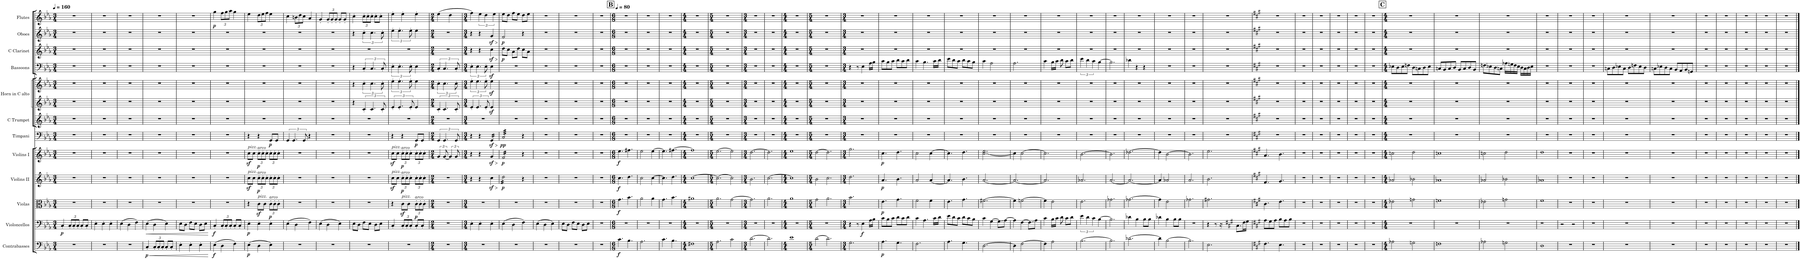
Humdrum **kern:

**kern	**dynam	**kern	**dynam	**kern	**dynam	**kern	**dynam	**kern	**dynam	**kern	**dynam	**kern	**kern	**kern	**kern	**kern	**dynam	**kern	**dynam	**kern	**dynam
*part12	*part12	*part11	*part11	*part10	*part10	*part9	*part9	*part8	*part8	*part7	*part7	*part6	*part5	*part5	*part4	*part3	*part3	*part2	*part2	*part1	*part1
*staff13	*staff13	*staff12	*staff12	*staff11	*staff11	*staff10	*staff10	*staff9	*staff9	*staff8	*staff8	*staff7	*staff6	*staff5	*staff4	*staff3	*staff3	*staff2	*staff2	*staff1	*staff1
*I"Contrabasses	*	*I"Violoncellos	*	*I"Violas	*	*I"Violins II	*	*I"Violins I	*	*I"Timpani	*	*I"C Trumpet	*I"Horn in C alto	*	*I"Bassoons	*I"C Clarinet	*	*I"Oboes	*	*I"Flutes	*
*I'Cb.	*	*I'Vc.	*	*I'Vla.	*	*I'Vln. II	*	*I'Vln. I	*	*I'Timp.	*	*I'C Tpt.	*	*	*I'Bsn.	*I'C Cl.	*	*I'Ob.	*	*I'Fl.	*
*clefF4	*	*clefF4	*	*clefC3	*	*clefG2	*	*clefG2	*	*clefF4	*	*clefG2	*clefG2	*clefG2	*clefF4	*clefG2	*	*clefG2	*	*clefG2	*
*Trd7c12	*	*	*	*	*	*	*	*	*	*	*	*	*Trd4c7	*Trd4c7	*	*Trd1c2	*	*	*	*	*
*k[b-e-a-]	*	*k[b-e-a-]	*	*k[b-e-a-]	*	*k[b-e-a-]	*	*k[b-e-a-]	*	*k[b-e-a-]	*	*k[b-e-a-]	*k[b-e-a-]	*k[b-e-a-]	*k[b-e-a-]	*k[b-e-a-]	*	*k[b-e-a-]	*	*k[b-e-a-]	*
*M3/4	*	*M3/4	*	*M3/4	*	*M3/4	*	*M3/4	*	*M3/4	*	*M3/4	*M3/4	*M3/4	*M3/4	*M3/4	*	*M3/4	*	*M3/4	*
*MM160	*	*MM160	*	*MM160	*	*MM160	*	*MM160	*	*MM160	*	*MM160	*MM160	*MM160	*MM160	*MM160	*	*MM160	*	*MM160	*
=1	=1	=1	=1	=1	=1	=1	=1	=1	=1	=1	=1	=1	=1	=1	=1	=1	=1	=1	=1	=1	=1
!	!	!	!LO:DY:b	!	!	!	!	!	!	!	!	!	!	!	!	!	!	!	!	!	!
2.r	.	4C'/	p	2.r	.	2.r	.	2.r	.	2.r	.	2.r	2.r	2.r	2.r	2.r	.	2.r	.	2.r	.
*	*	*Xbrackettup	*	*	*	*	*	*	*	*	*	*	*	*	*	*	*	*	*	*	*
.	.	12C'/L	.	.	.	.	.	.	.	.	.	.	.	.	.	.	.	.	.	.	.
.	.	12C'/	.	.	.	.	.	.	.	.	.	.	.	.	.	.	.	.	.	.	.
.	.	12C'/J	.	.	.	.	.	.	.	.	.	.	.	.	.	.	.	.	.	.	.
.	.	8C'/L	.	.	.	.	.	.	.	.	.	.	.	.	.	.	.	.	.	.	.
.	.	8C'/J	.	.	.	.	.	.	.	.	.	.	.	.	.	.	.	.	.	.	.
=2	=2	=2	=2	=2	=2	=2	=2	=2	=2	=2	=2	=2	=2	=2	=2	=2	=2	=2	=2	=2	=2
2.r	.	4E-'\	.	2.r	.	2.r	.	2.r	.	2.r	.	2.r	2.r	2.r	2.r	2.r	.	2.r	.	2.r	.
.	.	4E-'\	.	.	.	.	.	.	.	.	.	.	.	.	.	.	.	.	.	.	.
.	.	4E-'\	.	.	.	.	.	.	.	.	.	.	.	.	.	.	.	.	.	.	.
=3	=3	=3	=3	=3	=3	=3	=3	=3	=3	=3	=3	=3	=3	=3	=3	=3	=3	=3	=3	=3	=3
2.r	.	(4E-\	.	2.r	.	2.r	.	2.r	.	2.r	.	2.r	2.r	2.r	2.r	2.r	.	2.r	.	2.r	.
.	.	4D\	.	.	.	.	.	.	.	.	.	.	.	.	.	.	.	.	.	.	.
.	.	4F\)	.	.	.	.	.	.	.	.	.	.	.	.	.	.	.	.	.	.	.
=4	=4	=4	=4	=4	=4	=4	=4	=4	=4	=4	=4	=4	=4	=4	=4	=4	=4	=4	=4	=4	=4
!	!LO:HP:b	!	!LO:HP:b	!	!	!	!	!	!	!	!	!	!	!	!	!	!	!	!	!	!
!	!LO:DY:n=1:b	!	!	!	!	!	!	!	!	!	!	!	!	!	!	!	!	!	!	!	!
4C'/	< p	(4E-\	<	2.r	.	2.r	.	2.r	.	2.r	.	2.r	2.r	2.r	2.r	2.r	.	2.r	.	2.r	.
*Xbrackettup	*	*	*	*	*	*	*	*	*	*	*	*	*	*	*	*	*	*	*	*	*
12C'/L	.	4D\	.	.	.	.	.	.	.	.	.	.	.	.	.	.	.	.	.	.	.
12C'/	.	.	.	.	.	.	.	.	.	.	.	.	.	.	.	.	.	.	.	.	.
12C'/J	.	.	.	.	.	.	.	.	.	.	.	.	.	.	.	.	.	.	.	.	.
8C'/L	.	4E-\)	.	.	.	.	.	.	.	.	.	.	.	.	.	.	.	.	.	.	.
8C'/J	.	.	.	.	.	.	.	.	.	.	.	.	.	.	.	.	.	.	.	.	.
=5	=5	=5	=5	=5	=5	=5	=5	=5	=5	=5	=5	=5	=5	=5	=5	=5	=5	=5	=5	=5	=5
4E-'\	.	8E-\L	.	2.r	.	2.r	.	2.r	.	2.r	.	2.r	2.r	2.r	2.r	2.r	.	2.r	.	2.r	.
.	.	8D\J	.	.	.	.	.	.	.	.	.	.	.	.	.	.	.	.	.	.	.
4E-'\	.	8F\L	.	.	.	.	.	.	.	.	.	.	.	.	.	.	.	.	.	.	.
.	.	8E-\J	.	.	.	.	.	.	.	.	.	.	.	.	.	.	.	.	.	.	.
4E-'\	.	8D\L	.	.	.	.	.	.	.	.	.	.	.	.	.	.	.	.	.	.	.
.	.	8E-\J	.	.	.	.	.	.	.	.	.	.	.	.	.	.	.	.	.	.	.
.	[	.	[	.	.	.	.	.	.	.	.	.	.	.	.	.	.	.	.	.	.
=6	=6	=6	=6	=6	=6	=6	=6	=6	=6	=6	=6	=6	=6	=6	=6	=6	=6	=6	=6	=6	=6
!	!LO:DY:b	!	!LO:DY:b	!	!	!	!	!	!	!	!	!	!	!	!	!	!	!	!	!	!LO:DY:b
(4E-\	f	4C'/	f	2.r	.	2.r	.	2.r	.	2.r	.	2.r	2.r	2.r	2.r	2.r	.	2.r	.	4gg\	p
*	*	*	*	*	*	*	*	*	*	*	*	*	*	*	*	*	*	*	*	*Xbrackettup	*
4D\	.	12C'/L	.	.	.	.	.	.	.	.	.	.	.	.	.	.	.	.	.	12ff\L	.
.	.	12C'/	.	.	.	.	.	.	.	.	.	.	.	.	.	.	.	.	.	12gg\	.
.	.	12C'/J	.	.	.	.	.	.	.	.	.	.	.	.	.	.	.	.	.	12aa-\J	.
4F\)	.	8C'/L	.	.	.	.	.	.	.	.	.	.	.	.	.	.	.	.	.	4gg\	.
.	.	8C'/J	.	.	.	.	.	.	.	.	.	.	.	.	.	.	.	.	.	.	.
=7	=7	=7	=7	=7	=7	=7	=7	=7	=7	=7	=7	=7	=7	=7	=7	=7	=7	=7	=7	=7	=7
!	!	!	!	!	!	!	!	!LO:TX:a:i:t=pizz.	!	!	!	!	!	!	!	!	!	!	!	!	!
!	!	!	!	!	!	!LO:TX:a:i:t=pizz.	!	!	!	!	!	!	!	!	!	!	!	!	!	!	!
!	!LO:DY:b	!	!LO:DY:b	!	!	!	!	!	!	!	!	!	!	!	!	!	!	!	!	!	!
(4E-\	p	4E-'\	p	4r	.	8ccz<\L	.	8ccz<\L	.	4r	.	2.r	2.r	2.r	2.r	2.r	.	2.r	.	4ee-\	.
.	.	.	.	.	.	8cc\J	.	8cc\J	.	.	.	.	.	.	.	.	.	.	.	.	.
*	*	*	*	*	*	*Xbrackettup	*	*Xbrackettup	*	*	*	*	*	*	*	*	*	*	*	*	*
!	!	!	!	!	!	!	!	!LO:TX:a:i:t=arco	!	!	!	!	!	!	!	!	!	!	!	!	!
!	!	!	!	!	!	!LO:TX:a:i:t=arco	!	!	!	!	!	!	!	!	!	!	!	!	!	!	!
!	!	!	!	!LO:TX:a:i:t=pizz.	!	!	!	!	!	!	!	!	!	!	!	!	!	!	!	!	!
!	!	!	!	!	!	!	!LO:DY:b	!	!LO:DY:b	!	!	!	!	!	!	!	!	!	!	!	!
4D\	.	4E-'\	.	8cz<\L	.	12cc'\L	p	12cc'\L	p	4r	.	.	.	.	.	.	.	.	.	12dd\L	.
.	.	.	.	.	.	12cc'\	.	12cc'\	.	.	.	.	.	.	.	.	.	.	.	12ee-\	.
.	.	.	.	8c\J	.	.	.	.	.	.	.	.	.	.	.	.	.	.	.	.	.
.	.	.	.	.	.	12cc'\J	.	12cc'\J	.	.	.	.	.	.	.	.	.	.	.	12ff\J	.
*	*	*	*	*Xbrackettup	*	*	*	*	*	*	*	*	*	*	*	*	*	*	*	*	*
!	!	!	!	!LO:TX:a:i:t=arco	!	!	!	!	!	!	!	!	!	!	!	!	!	!	!	!	!
!	!	!	!	!	!LO:DY:b	!	!	!	!	!	!LO:DY:b	!	!	!	!	!	!	!	!	!	!
4E-\)	.	4E-'\	.	12c'\L	p	12cc'\L	.	12cc'\L	.	8GG/L	p	.	.	.	.	.	.	.	.	4ee-\	.
.	.	.	.	12c'\	.	12cc'\	.	12cc'\	.	.	.	.	.	.	.	.	.	.	.	.	.
.	.	.	.	.	.	.	.	.	.	8GG/J	.	.	.	.	.	.	.	.	.	.	.
.	.	.	.	12c'\J	.	12cc'\J	.	12cc'\J	.	.	.	.	.	.	.	.	.	.	.	.	.
=8	=8	=8	=8	=8	=8	=8	=8	=8	=8	=8	=8	=8	=8	=8	=8	=8	=8	=8	=8	=8	=8
2.r	.	(4E-\	.	2.r	.	2.r	.	2.r	.	6GG/	.	2.r	2.r	2.r	2.r	2.r	.	2.r	.	4cc\	.
.	.	.	.	.	.	.	.	.	.	6.GG/	.	.	.	.	.	.	.	.	.	.	.
.	.	4D\	.	.	.	.	.	.	.	.	.	.	.	.	.	.	.	.	.	12bn\L	.
.	.	.	.	.	.	.	.	.	.	.	.	.	.	.	.	.	.	.	.	12dd\	.
.	.	.	.	.	.	.	.	.	.	12GG/	.	.	.	.	.	.	.	.	.	12cc\J	.
.	.	4F\)	.	.	.	.	.	.	.	4r	.	.	.	.	.	.	.	.	.	4a-/	.
=9	=9	=9	=9	=9	=9	=9	=9	=9	=9	=9	=9	=9	=9	=9	=9	=9	=9	=9	=9	=9	=9
2.r	.	(4E-\	.	2.r	.	2.r	.	2.r	.	2.r	.	2.r	2.r	2.r	2.r	2.r	.	2.r	.	4g'/	.
.	.	4D\	.	.	.	.	.	.	.	.	.	.	.	.	.	.	.	.	.	12g'/L	.
.	.	.	.	.	.	.	.	.	.	.	.	.	.	.	.	.	.	.	.	12g'/	.
.	.	.	.	.	.	.	.	.	.	.	.	.	.	.	.	.	.	.	.	12g'/J	.
.	.	4E-\)	.	.	.	.	.	.	.	.	.	.	.	.	.	.	.	.	.	8g'/L	.
.	.	.	.	.	.	.	.	.	.	.	.	.	.	.	.	.	.	.	.	8g'/J	.
=10	=10	=10	=10	=10	=10	=10	=10	=10	=10	=10	=10	=10	=10	=10	=10	=10	=10	=10	=10	=10	=10
2.r	.	8E-\L	.	2.r	.	2.r	.	2.r	.	2.r	.	2.r	4r	4r	4r	2.r	.	4r	.	4cc'\	.
.	.	8D\J	.	.	.	.	.	.	.	.	.	.	.	.	.	.	.	.	.	.	.
.	.	8F\L	.	.	.	.	.	.	.	.	.	.	6c'/	6cc'\	6C'/	.	.	6cc'\	.	12cc'\L	.
.	.	.	.	.	.	.	.	.	.	.	.	.	.	.	.	.	.	.	.	12cc'\	.
.	.	8E-\J	.	.	.	.	.	.	.	.	.	.	.	.	.	.	.	.	.	.	.
.	.	.	.	.	.	.	.	.	.	.	.	.	6.c/	6.cc\	6.C/	.	.	6.cc\	.	12cc'\J	.
.	.	8D\L	.	.	.	.	.	.	.	.	.	.	.	.	.	.	.	.	.	8cc'\L	.
.	.	8E-\J	.	.	.	.	.	.	.	.	.	.	.	.	.	.	.	.	.	8cc'\J	.
.	.	.	.	.	.	.	.	.	.	.	.	.	12c'/	12cc'\	12C'/	.	.	12cc'\	.	.	.
=11	=11	=11	=11	=11	=11	=11	=11	=11	=11	=11	=11	=11	=11	=11	=11	=11	=11	=11	=11	=11	=11
!	!	!	!	!	!	!	!	!LO:TX:a:i:t=pizz.	!	!	!	!	!	!	!	!	!	!	!	!	!
!	!	!	!	!	!	!LO:TX:a:i:t=pizz.	!	!	!	!	!	!	!	!	!	!	!	!	!	!	!
2.r	.	4C'/	.	4r	.	8ccz<\L	.	8ccz<\L	.	4r	.	2.r	6e-'/	6ee-'\	6E-'\	2.r	.	6ee-'\	.	4ee-'\	.
.	.	.	.	.	.	8cc\J	.	8cc\J	.	.	.	.	.	.	.	.	.	.	.	.	.
.	.	.	.	.	.	.	.	.	.	.	.	.	6.e-'/	6.ee-'\	6.E-'\	.	.	6.ee-'\	.	.	.
!	!	!	!	!	!	!	!	!LO:TX:a:i:t=arco	!	!	!	!	!	!	!	!	!	!	!	!	!
!	!	!	!	!	!	!LO:TX:a:i:t=arco	!	!	!	!	!	!	!	!	!	!	!	!	!	!	!
!	!	!	!	!LO:TX:a:i:t=pizz.	!	!	!	!	!	!	!	!	!	!	!	!	!	!	!	!	!
!	!	!	!	!	!	!	!LO:DY:b	!	!LO:DY:b	!	!	!	!	!	!	!	!	!	!	!	!
.	.	12C'/L	.	8cz<\L	.	12cc'\L	p	12cc'\L	p	4r	.	.	.	.	.	.	.	.	.	4ee-'\	.
.	.	12C'/	.	.	.	12cc'\	.	12cc'\	.	.	.	.	.	.	.	.	.	.	.	.	.
.	.	.	.	8c\J	.	.	.	.	.	.	.	.	.	.	.	.	.	.	.	.	.
.	.	12C'/J	.	.	.	12cc'\J	.	12cc'\J	.	.	.	.	12e-'/	12ee-'\	12E-'\	.	.	12ee-'\	.	.	.
!	!	!	!	!LO:TX:a:i:t=arco	!	!	!	!	!	!	!	!	!	!	!	!	!	!	!	!	!
!	!	!	!	!	!LO:DY:b	!	!	!	!	!	!LO:DY:b	!	!	!	!	!	!	!	!	!	!
.	.	8C'/L	.	12c'\L	p	12cc'\L	.	12cc'\L	.	8GG/L	p	.	4e-/	4ee-\	4E-\	.	.	4ee-\	.	4ee-'\	.
.	.	.	.	12c'\	.	12cc'\	.	12cc'\	.	.	.	.	.	.	.	.	.	.	.	.	.
.	.	8C'/J	.	.	.	.	.	.	.	8GG/J	.	.	.	.	.	.	.	.	.	.	.
.	.	.	.	12c'\J	.	12cc'\J	.	12cc'\J	.	.	.	.	.	.	.	.	.	.	.	.	.
=12	=12	=12	=12	=12	=12	=12	=12	=12	=12	=12	=12	=12	=12	=12	=12	=12	=12	=12	=12	=12	=12
*M2/4	*	*M2/4	*	*M2/4	*	*M2/4	*	*M2/4	*	*M2/4	*	*M2/4	*M2/4	*M2/4	*M2/4	*M2/4	*	*M2/4	*	*M2/4	*
2r	.	2r	.	2r	.	2r	.	6g/	.	6GG/	.	2r	6c'/	6cc'\	6C'/	2r	.	2r	.	(4ee-\	.
.	.	.	.	.	.	.	.	[4g/	.	6.GG/	.	.	6.c/	6.cc\	6.C/	.	.	.	.	.	.
.	.	.	.	.	.	.	.	.	.	.	.	.	.	.	.	.	.	.	.	4dd\	.
.	.	.	.	.	.	.	.	12g/	.	12GG/	.	.	12c'/	12cc'\	12C'/	.	.	.	.	.	.
=13	=13	=13	=13	=13	=13	=13	=13	=13	=13	=13	=13	=13	=13	=13	=13	=13	=13	=13	=13	=13	=13
*M3/4	*	*M3/4	*	*M3/4	*	*M3/4	*	*M3/4	*	*M3/4	*	*M3/4	*M3/4	*M3/4	*M3/4	*M3/4	*	*M3/4	*	*M3/4	*
2.r	.	4E-'\	.	2.r	.	4r	.	4r	.	4r	.	2.r	6e-'/	6ee-'\	6E-'\	4r	.	4r	.	4ff\)	.
.	.	.	.	.	.	.	.	.	.	.	.	.	6.e-/	6.ee-\	6.E-\	.	.	.	.	.	.
*	*	*	*	*	*	*	*	*	*	*	*	*	*	*	*	*	*	*	*	*brackettup	*
.	.	4E-'\	.	.	.	4r	.	4r	.	4r	.	.	.	.	.	4r	.	4r	.	6ee-\	.
.	.	.	.	.	.	.	.	.	.	.	.	.	12e-'/	12ee-'\	12E-'\	.	.	.	.	6dd\	.
!	!	!	!	!	!	!	!LO:HP:b	!	!LO:HP:b	!	!LO:HP:b	!	!	!	!	!	!LO:HP:b	!	!LO:HP:b	!	!
*	*	*	*	*	*	*	*	*	*	*tremolo	*	*	*	*	*	*	*	*	*	*	*
.	.	4E-'\	.	.	.	4ccz<\	>	4gz</	>	16GGz</LL	>	.	4e-z</	4ee-z<\	4E-z<\	4ccz<\	>	4gz</	>	.	.
.	.	.	.	.	.	.	.	.	.	16GGz</	.	.	.	.	.	.	.	.	.	.	.
.	.	.	.	.	.	.	.	.	.	.	.	.	.	.	.	.	.	.	.	6ee-\	.
.	.	.	.	.	.	.	.	.	.	16GGz</	.	.	.	.	.	.	.	.	.	.	.
.	.	.	.	.	.	.	.	.	.	16GGz</JJ	.	.	.	.	.	.	.	.	.	.	.
.	.	.	.	.	.	.	]	.	]	.	]	.	.	.	.	.	]	.	]	.	.
=14	=14	=14	=14	=14	=14	=14	=14	=14	=14	=14	=14	=14	=14	=14	=14	=14	=14	=14	=14	=14	=14
!	!	!	!	!	!	!	!LO:DY:b	!	!LO:DY:b	!	!LO:DY:b	!	!	!	!	!	!LO:DY:b	!	!LO:DY:b	!	!
*	*	*	*	*	*	*tremolo	*	*	*	*	*	*	*	*	*	*	*	*	*	*	*
*	*	*	*	*	*	*	*	*tremolo	*	*	*	*	*	*	*	*	*	*	*	*	*
2.r	.	(4E-\	.	2.r	.	16dd\LL	p	16f/LL	p	32C/LLL	pp	2.r	2.r	2.r	2.r	8dd\L	p	2f/	p	8ee-\L	.
.	.	.	.	.	.	.	.	.	.	32C/	.	.	.	.	.	.	.	.	.	.	.
.	.	.	.	.	.	16dd\	.	16f/	.	32C/	.	.	.	.	.	.	.	.	.	.	.
.	.	.	.	.	.	.	.	.	.	32C/	.	.	.	.	.	.	.	.	.	.	.
.	.	.	.	.	.	16dd\	.	16f/	.	32C/	.	.	.	.	.	8cc\J	.	.	.	8dd\J	.
.	.	.	.	.	.	.	.	.	.	32C/	.	.	.	.	.	.	.	.	.	.	.
.	.	.	.	.	.	16dd\	.	16f/	.	32C/	.	.	.	.	.	.	.	.	.	.	.
.	.	.	.	.	.	.	.	.	.	32C/	.	.	.	.	.	.	.	.	.	.	.
.	.	4D\	.	.	.	16dd\	.	16f/	.	32C/	.	.	.	.	.	8a-\L	.	.	.	8ff\L	.
.	.	.	.	.	.	.	.	.	.	32C/	.	.	.	.	.	.	.	.	.	.	.
.	.	.	.	.	.	16dd\	.	16f/	.	32C/	.	.	.	.	.	.	.	.	.	.	.
.	.	.	.	.	.	.	.	.	.	32C/	.	.	.	.	.	.	.	.	.	.	.
.	.	.	.	.	.	16dd\	.	16f/	.	32C/	.	.	.	.	.	8dd\J	.	.	.	8ee-\J	.
.	.	.	.	.	.	.	.	.	.	32C/	.	.	.	.	.	.	.	.	.	.	.
.	.	.	.	.	.	16dd\JJ	.	16f/JJ	.	32C/	.	.	.	.	.	.	.	.	.	.	.
*	*	*	*	*	*	*	*	*Xtremolo	*	*	*	*	*	*	*	*	*	*	*	*	*
*	*	*	*	*	*	*Xtremolo	*	*	*	*	*	*	*	*	*	*	*	*	*	*	*
.	.	.	.	.	.	.	.	.	.	32C/JJJ	.	.	.	.	.	.	.	.	.	.	.
*	*	*	*	*	*	*	*	*	*	*Xtremolo	*	*	*	*	*	*	*	*	*	*	*
.	.	4F\)	.	.	.	4r	.	4r	.	4r	.	.	.	.	.	8cc\L	.	4r	.	8dd\L	.
.	.	.	.	.	.	.	.	.	.	.	.	.	.	.	.	8a-\J	.	.	.	8ee-\J	.
=15	=15	=15	=15	=15	=15	=15	=15	=15	=15	=15	=15	=15	=15	=15	=15	=15	=15	=15	=15	=15	=15
2.r	.	(4E-\	.	2.r	.	2.r	.	2.r	.	2.r	.	2.r	2.r	2.r	2.r	2.r	.	2.r	.	2.r	.
.	.	4D\	.	.	.	.	.	.	.	.	.	.	.	.	.	.	.	.	.	.	.
.	.	4E-\)	.	.	.	.	.	.	.	.	.	.	.	.	.	.	.	.	.	.	.
=16	=16	=16	=16	=16	=16	=16	=16	=16	=16	=16	=16	=16	=16	=16	=16	=16	=16	=16	=16	=16	=16
2.r	.	8E-\L	.	2.r	.	2.r	.	2.r	.	2.r	.	2.r	2.r	2.r	2.r	2.r	.	2.r	.	2.r	.
.	.	8D\J	.	.	.	.	.	.	.	.	.	.	.	.	.	.	.	.	.	.	.
.	.	8F\L	.	.	.	.	.	.	.	.	.	.	.	.	.	.	.	.	.	.	.
.	.	8E-\J	.	.	.	.	.	.	.	.	.	.	.	.	.	.	.	.	.	.	.
.	.	8D\L	.	.	.	.	.	.	.	.	.	.	.	.	.	.	.	.	.	.	.
.	.	8E-\J	.	.	.	.	.	.	.	.	.	.	.	.	.	.	.	.	.	.	.
=17	=17	=17	=17	=17	=17	=17	=17	=17	=17	=17	=17	=17	=17	=17	=17	=17	=17	=17	=17	=17	=17
2.r	.	2.r	.	2.r	.	2.r	.	2.r	.	2.r	.	2.r	2.r	2.r	2.r	2.r	.	2.r	.	2.r	.
=1	=1	=1	=1	=1	=1	=1	=1	=1	=1	=1	=1	=1	=1	=1	=1	=1	=1	=1	=1	=1	=1
!!LO:REH:place=s1:a:B:cj:fs=14:t=B
*k[]	*	*k[]	*	*k[]	*	*k[]	*	*k[]	*	*k[]	*	*k[]	*k[]	*k[]	*k[]	*k[]	*	*k[]	*	*k[]	*
*M6/8	*	*M6/8	*	*M6/8	*	*M6/8	*	*M6/8	*	*M6/8	*	*M6/8	*M6/8	*M6/8	*M6/8	*M6/8	*	*M6/8	*	*M6/8	*
*	*	*	*	*	*	*	*	*	*	*	*	*	*	*	*	*	*	*	*	*MM80	*
!	!LO:DY:b	!	!	!	!LO:DY:b	!	!LO:DY:b	!	!LO:DY:b	!	!	!	!	!	!	!	!	!	!	!	!
4.c\	f	2.r	.	4.g\	f	4.cc\	f	4.ee\	f	2.r	.	2.r	2.r	2.r	2.r	2.r	.	2.r	.	2.r	.
4.B\	.	.	.	4.b\	.	4.dd\	.	4.ff#X\	.	.	.	.	.	.	.	.	.	.	.	.	.
=2	=2	=2	=2	=2	=2	=2	=2	=2	=2	=2	=2	=2	=2	=2	=2	=2	=2	=2	=2	=2	=2
2.A\	.	2.r	.	2a\	.	2cc\	.	2ee\	.	2.r	.	2.r	2.r	2.r	2.r	2.r	.	2.r	.	2.r	.
.	.	.	.	4a\	.	[4cc\	.	[4ee\	.	.	.	.	.	.	.	.	.	.	.	.	.
=3	=3	=3	=3	=3	=3	=3	=3	=3	=3	=3	=3	=3	=3	=3	=3	=3	=3	=3	=3	=3	=3
4.c\	.	2.r	.	4.g\	.	4.cc\]	.	4.ee\]	.	2.r	.	2.r	2.r	2.r	2.r	2.r	.	2.r	.	2.r	.
4.B\	.	.	.	4.b\	.	4.dd\	.	[4.ff#X\	.	.	.	.	.	.	.	.	.	.	.	.	.
=4	=4	=4	=4	=4	=4	=4	=4	=4	=4	=4	=4	=4	=4	=4	=4	=4	=4	=4	=4	=4	=4
*M4/4	*	*M4/4	*	*M4/4	*	*M4/4	*	*M4/4	*	*M4/4	*	*M4/4	*M4/4	*M4/4	*M4/4	*M4/4	*	*M4/4	*	*M4/4	*
1F#X	.	1r	.	1a#X	.	[1cc	.	1ff#]	.	1r	.	1r	1r	1r	1r	1r	.	1r	.	1r	.
=5	=5	=5	=5	=5	=5	=5	=5	=5	=5	=5	=5	=5	=5	=5	=5	=5	=5	=5	=5	=5	=5
*M5/4	*	*M5/4	*	*M5/4	*	*M5/4	*	*M5/4	*	*M5/4	*	*M5/4	*M5/4	*M5/4	*M5/4	*M5/4	*	*M5/4	*	*M5/4	*
2.A\	.	4%5r	.	2.a\	.	2.cc\_	.	[2.ee\	.	4%5r	.	4%5r	4%5r	4%5r	4%5r	4%5r	.	4%5r	.	4%5r	.
2c\	.	.	.	[2g\	.	2cc\]	.	2ee\]	.	.	.	.	.	.	.	.	.	.	.	.	.
=6	=6	=6	=6	=6	=6	=6	=6	=6	=6	=6	=6	=6	=6	=6	=6	=6	=6	=6	=6	=6	=6
*M3/4	*	*M3/4	*	*M3/4	*	*M3/4	*	*M3/4	*	*M3/4	*	*M3/4	*M3/4	*M3/4	*M3/4	*M3/4	*	*M3/4	*	*M3/4	*
[2.d\	.	2.r	.	2.g\]	.	2.b\	.	[2.dd\	.	2.r	.	2.r	2.r	2.r	2.r	2.r	.	2.r	.	2.r	.
=7	=7	=7	=7	=7	=7	=7	=7	=7	=7	=7	=7	=7	=7	=7	=7	=7	=7	=7	=7	=7	=7
2.d\]	.	2.r	.	2.a\	.	[2.cc\	.	2.dd\]	.	2.r	.	2.r	2.r	2.r	2.r	2.r	.	2.r	.	2.r	.
=8	=8	=8	=8	=8	=8	=8	=8	=8	=8	=8	=8	=8	=8	=8	=8	=8	=8	=8	=8	=8	=8
*M4/4	*	*M4/4	*	*M4/4	*	*M4/4	*	*M4/4	*	*M4/4	*	*M4/4	*M4/4	*M4/4	*M4/4	*M4/4	*	*M4/4	*	*M4/4	*
1e	.	1r	.	1a	.	1cc]	.	1ee	.	1r	.	1r	1r	1r	1r	1r	.	1r	.	1r	.
=9	=9	=9	=9	=9	=9	=9	=9	=9	=9	=9	=9	=9	=9	=9	=9	=9	=9	=9	=9	=9	=9
*M5/4	*	*M5/4	*	*M5/4	*	*M5/4	*	*M5/4	*	*M5/4	*	*M5/4	*M5/4	*M5/4	*M5/4	*M5/4	*	*M5/4	*	*M5/4	*
[2d\	.	4%5r	.	2g\	.	2b\	.	[2dd\	.	4%5r	.	4%5r	4%5r	4%5r	4%5r	4%5r	.	4%5r	.	4%5r	.
2.d\]	.	.	.	2.a\	.	2.cc\	.	2.dd\]	.	.	.	.	.	.	.	.	.	.	.	.	.
=10	=10	=10	=10	=10	=10	=10	=10	=10	=10	=10	=10	=10	=10	=10	=10	=10	=10	=10	=10	=10	=10
*M3/4	*	*M3/4	*	*M3/4	*	*M3/4	*	*M3/4	*	*M3/4	*	*M3/4	*M3/4	*M3/4	*M3/4	*M3/4	*	*M3/4	*	*M3/4	*
2.G\	.	4r	.	2.b\	.	2.dd\	.	2.gg\	.	2.r	.	2.r	2.r	2.r	4r	2.r	.	2.r	.	2.r	.
.	.	8r	.	.	.	.	.	.	.	.	.	.	.	.	8r	.	.	.	.	.	.
!	!	!	!LO:DY:b	!	!	!	!	!	!	!	!	!	!	!	!	!	!	!	!	!	!
.	.	4E\	f	.	.	.	.	.	.	.	.	.	.	.	4E\	.	.	.	.	.	.
.	.	16A\LL	.	.	.	.	.	.	.	.	.	.	.	.	16A\LL	.	.	.	.	.	.
.	.	16B\JJ	.	.	.	.	.	.	.	.	.	.	.	.	16B\JJ	.	.	.	.	.	.
=11	=11	=11	=11	=11	=11	=11	=11	=11	=11	=11	=11	=11	=11	=11	=11	=11	=11	=11	=11	=11	=11
!	!LO:DY:b	!	!	!	!LO:DY:b	!	!LO:DY:b	!	!LO:DY:b	!	!	!	!	!	!	!	!	!	!	!	!
4.A\	p	8c\L	.	4.e\	p	4.a/	p	4.cc\	p	2.r	.	2.r	2.r	2.r	8c\L	2.r	.	2.r	.	2.r	.
.	.	8B\	.	.	.	.	.	.	.	.	.	.	.	.	8B\	.	.	.	.	.	.
.	.	8c\J	.	.	.	.	.	.	.	.	.	.	.	.	8c\J	.	.	.	.	.	.
4.G\	.	8d\L	.	4.g\	.	4.b\	.	4.dd\	.	.	.	.	.	.	8d\L	.	.	.	.	.	.
.	.	8c\	.	.	.	.	.	.	.	.	.	.	.	.	8c\	.	.	.	.	.	.
.	.	8d\J	.	.	.	.	.	.	.	.	.	.	.	.	8d\J	.	.	.	.	.	.
=12	=12	=12	=12	=12	=12	=12	=12	=12	=12	=12	=12	=12	=12	=12	=12	=12	=12	=12	=12	=12	=12
2.F\	.	4c\	.	2f\	.	2a/	.	2cc\	.	2.r	.	2.r	2.r	2.r	4c\	2.r	.	2.r	.	2.r	.
.	.	4.A\	.	.	.	.	.	.	.	.	.	.	.	.	4.B\	.	.	.	.	.	.
.	.	.	.	4f\	.	[4a/	.	[4cc\	.	.	.	.	.	.	.	.	.	.	.	.	.
.	.	16c\LL	.	.	.	.	.	.	.	.	.	.	.	.	16c\LL	.	.	.	.	.	.
.	.	16d\JJ	.	.	.	.	.	.	.	.	.	.	.	.	16d\JJ	.	.	.	.	.	.
=13	=13	=13	=13	=13	=13	=13	=13	=13	=13	=13	=13	=13	=13	=13	=13	=13	=13	=13	=13	=13	=13
4.A\	.	8e\L	.	4.e\	.	4.a/]	.	4.cc\]	.	2.r	.	2.r	2.r	2.r	8e\L	2.r	.	2.r	.	2.r	.
.	.	8d\	.	.	.	.	.	.	.	.	.	.	.	.	8d\	.	.	.	.	.	.
.	.	8c\J	.	.	.	.	.	.	.	.	.	.	.	.	8c\J	.	.	.	.	.	.
4.G\	.	8d\L	.	4.g\	.	4.b\	.	4.dd\	.	.	.	.	.	.	8d\L	.	.	.	.	.	.
.	.	8c\	.	.	.	.	.	.	.	.	.	.	.	.	8c\	.	.	.	.	.	.
.	.	8B\J	.	.	.	.	.	.	.	.	.	.	.	.	8B\J	.	.	.	.	.	.
=14	=14	=14	=14	=14	=14	=14	=14	=14	=14	=14	=14	=14	=14	=14	=14	=14	=14	=14	=14	=14	=14
[2.D\	.	4c\	.	[2.f#X\	.	[2.a/	.	[2.cc\ 2.ee\	.	2.r	.	2.r	2.r	2.r	4c\	2.r	.	2.r	.	2.r	.
.	.	[4G\	.	.	.	.	.	.	.	.	.	.	.	.	2A\	.	.	.	.	.	.
.	.	8G\L]	.	.	.	.	.	.	.	.	.	.	.	.	.	.	.	.	.	.	.
.	.	[8A\J	.	.	.	.	.	.	.	.	.	.	.	.	.	.	.	.	.	.	.
=15	=15	=15	=15	=15	=15	=15	=15	=15	=15	=15	=15	=15	=15	=15	=15	=15	=15	=15	=15	=15	=15
4D\]	.	4A\]	.	4f#\]	.	2.a/_	.	4cc\]	.	2.r	.	2.r	2.r	2.r	2.A\	2.r	.	2.r	.	2.r	.
[2F\	.	[4F\	.	[2fn\	.	.	.	[2cc\	.	.	.	.	.	.	.	.	.	.	.	.	.
.	.	8F\L]	.	.	.	.	.	.	.	.	.	.	.	.	.	.	.	.	.	.	.
.	.	8A\J	.	.	.	.	.	.	.	.	.	.	.	.	.	.	.	.	.	.	.
=16	=16	=16	=16	=16	=16	=16	=16	=16	=16	=16	=16	=16	=16	=16	=16	=16	=16	=16	=16	=16	=16
4F\]	.	4c\	.	4f\]	.	2.a/]	.	2.cc\]	.	2.r	.	2.r	2.r	2.r	4c\	2.r	.	2.r	.	2.r	.
2A\	.	16B\LL	.	2e\	.	.	.	.	.	.	.	.	.	.	16B\LL	.	.	.	.	.	.
.	.	16c\JJ	.	.	.	.	.	.	.	.	.	.	.	.	16c\JJ	.	.	.	.	.	.
.	.	8d\	.	.	.	.	.	.	.	.	.	.	.	.	8d\	.	.	.	.	.	.
.	.	8c\L	.	.	.	.	.	.	.	.	.	.	.	.	8c\L	.	.	.	.	.	.
.	.	8d\J	.	.	.	.	.	.	.	.	.	.	.	.	8d\J	.	.	.	.	.	.
=17	=17	=17	=17	=17	=17	=17	=17	=17	=17	=17	=17	=17	=17	=17	=17	=17	=17	=17	=17	=17	=17
*	*	*brackettup	*	*	*	*	*	*	*	*	*	*	*	*	*	*	*	*	*	*	*
[2.B\	.	6e\	.	2.e\	.	2.a-X/	.	[2.b\	.	2.r	.	2.r	2.r	2.r	6e\	2.r	.	2.r	.	2.r	.
.	.	6d\	.	.	.	.	.	.	.	.	.	.	.	.	6d\	.	.	.	.	.	.
.	.	6c\	.	.	.	.	.	.	.	.	.	.	.	.	6c\	.	.	.	.	.	.
.	.	[4B\	.	.	.	.	.	.	.	.	.	.	.	.	[4B\	.	.	.	.	.	.
=18	=18	=18	=18	=18	=18	=18	=18	=18	=18	=18	=18	=18	=18	=18	=18	=18	=18	=18	=18	=18	=18
2.B\]	.	2.B\]	.	2.g-X\	.	[2.a/	.	2.b\]	.	2.r	.	2.r	2.r	2.r	2.B\]	2.r	.	2.r	.	2.r	.
=19	=19	=19	=19	=19	=19	=19	=19	=19	=19	=19	=19	=19	=19	=19	=19	=19	=19	=19	=19	=19	=19
[2.d-X\	.	4d-X\	.	[2.g-X\	.	2.a/_	.	[2.dd-X\	.	2.r	.	2.r	2.r	2.r	4d-X\	2.r	.	2.r	.	2.r	.
.	.	4B\	.	.	.	.	.	.	.	.	.	.	.	.	4r	.	.	.	.	.	.
.	.	8B\L	.	.	.	.	.	.	.	.	.	.	.	.	4r	.	.	.	.	.	.
.	.	8B\J	.	.	.	.	.	.	.	.	.	.	.	.	.	.	.	.	.	.	.
=20	=20	=20	=20	=20	=20	=20	=20	=20	=20	=20	=20	=20	=20	=20	=20	=20	=20	=20	=20	=20	=20
4d-\]	.	4d-X\	.	4g-\]	.	4a/]	.	4dd-\]	.	2.r	.	2.r	2.r	2.r	2.r	2.r	.	2.r	.	2.r	.
[2B\	.	4B\	.	2e\	.	2a-X/	.	[2b\	.	.	.	.	.	.	.	.	.	.	.	.	.
.	.	8B\L	.	.	.	.	.	.	.	.	.	.	.	.	.	.	.	.	.	.	.
.	.	8B\J	.	.	.	.	.	.	.	.	.	.	.	.	.	.	.	.	.	.	.
=21	=21	=21	=21	=21	=21	=21	=21	=21	=21	=21	=21	=21	=21	=21	=21	=21	=21	=21	=21	=21	=21
2.B\]	.	2.r	.	2.g-X\	.	2.a/	.	2.b\]	.	2.r	.	2.r	2.r	2.r	2.r	2.r	.	2.r	.	2.r	.
=22	=22	=22	=22	=22	=22	=22	=22	=22	=22	=22	=22	=22	=22	=22	=22	=22	=22	=22	=22	=22	=22
2.E\	.	4r	.	2.g#X\	.	2.b\	.	2.ee\	.	2.r	.	2.r	2.r	2.r	2.r	2.r	.	2.r	.	2.r	.
.	.	8r	.	.	.	.	.	.	.	.	.	.	.	.	.	.	.	.	.	.	.
.	.	16r	.	.	.	.	.	.	.	.	.	.	.	.	.	.	.	.	.	.	.
.	.	8.C#\L	.	.	.	.	.	.	.	.	.	.	.	.	.	.	.	.	.	.	.
.	.	16F#\L	.	.	.	.	.	.	.	.	.	.	.	.	.	.	.	.	.	.	.
.	.	16G#\JJ	.	.	.	.	.	.	.	.	.	.	.	.	.	.	.	.	.	.	.
=23	=23	=23	=23	=23	=23	=23	=23	=23	=23	=23	=23	=23	=23	=23	=23	=23	=23	=23	=23	=23	=23
*k[f#c#g#]	*	*k[f#c#g#]	*	*k[f#c#g#]	*	*k[f#c#g#]	*	*k[f#c#g#]	*	*k[f#c#g#]	*	*k[f#c#g#]	*k[f#c#g#]	*k[f#c#g#]	*k[f#c#g#]	*k[f#c#g#]	*	*k[f#c#g#]	*	*k[f#c#g#]	*
4.F#\	.	8A\L	.	4.c#\	.	4.f#/	.	4.a/	.	2.r	.	2.r	2.r	2.r	2.r	2.r	.	2.r	.	2.r	.
.	.	8G#\	.	.	.	.	.	.	.	.	.	.	.	.	.	.	.	.	.	.	.
.	.	8A\J	.	.	.	.	.	.	.	.	.	.	.	.	.	.	.	.	.	.	.
4.E\	.	8B\L	.	4.e\	.	4.g#/	.	4.b\	.	.	.	.	.	.	.	.	.	.	.	.	.
.	.	8A\	.	.	.	.	.	.	.	.	.	.	.	.	.	.	.	.	.	.	.
.	.	8B\J	.	.	.	.	.	.	.	.	.	.	.	.	.	.	.	.	.	.	.
=24	=24	=24	=24	=24	=24	=24	=24	=24	=24	=24	=24	=24	=24	=24	=24	=24	=24	=24	=24	=24	=24
2.r	.	2.r	.	2.r	.	2.r	.	2.r	.	2.r	.	2.r	2.r	2.r	2.r	2.r	.	2.r	.	2.r	.
=25	=25	=25	=25	=25	=25	=25	=25	=25	=25	=25	=25	=25	=25	=25	=25	=25	=25	=25	=25	=25	=25
2.r	.	2.r	.	2.r	.	2.r	.	2.r	.	2.r	.	2.r	2.r	2.r	2.r	2.r	.	2.r	.	2.r	.
=26	=26	=26	=26	=26	=26	=26	=26	=26	=26	=26	=26	=26	=26	=26	=26	=26	=26	=26	=26	=26	=26
2.r	.	2.r	.	2.r	.	2.r	.	2.r	.	2.r	.	2.r	2.r	2.r	2.r	2.r	.	2.r	.	2.r	.
=27	=27	=27	=27	=27	=27	=27	=27	=27	=27	=27	=27	=27	=27	=27	=27	=27	=27	=27	=27	=27	=27
2.r	.	2.r	.	2.r	.	2.r	.	2.r	.	2.r	.	2.r	2.r	2.r	2.r	2.r	.	2.r	.	2.r	.
=28	=28	=28	=28	=28	=28	=28	=28	=28	=28	=28	=28	=28	=28	=28	=28	=28	=28	=28	=28	=28	=28
2.r	.	2.r	.	2.r	.	2.r	.	2.r	.	2.r	.	2.r	2.r	2.r	2.r	2.r	.	2.r	.	2.r	.
!!LO:REH:place=s1:a:B:cj:fs=14:t=C
=29	=29	=29	=29	=29	=29	=29	=29	=29	=29	=29	=29	=29	=29	=29	=29	=29	=29	=29	=29	=29	=29
*M4/4	*	*M4/4	*	*M4/4	*	*M4/4	*	*M4/4	*	*M4/4	*	*M4/4	*M4/4	*M4/4	*M4/4	*M4/4	*	*M4/4	*	*M4/4	*
2A-X\	.	1r	.	2e-X\	.	2a-X/	.	2ccn\	.	1r	.	1r	1r	1r	8E-X\L	1r	.	1r	.	1r	.
.	.	.	.	.	.	.	.	.	.	.	.	.	.	.	8D\	.	.	.	.	.	.
.	.	.	.	.	.	.	.	.	.	.	.	.	.	.	8E-\	.	.	.	.	.	.
.	.	.	.	.	.	.	.	.	.	.	.	.	.	.	8Fn\J	.	.	.	.	.	.
2Gn\	.	.	.	2gn\	.	2b-X\	.	2dd\	.	.	.	.	.	.	8D\L	.	.	.	.	.	.
.	.	.	.	.	.	.	.	.	.	.	.	.	.	.	8Cn\	.	.	.	.	.	.
.	.	.	.	.	.	.	.	.	.	.	.	.	.	.	8D\	.	.	.	.	.	.
.	.	.	.	.	.	.	.	.	.	.	.	.	.	.	8E-\J	.	.	.	.	.	.
=30	=30	=30	=30	=30	=30	=30	=30	=30	=30	=30	=30	=30	=30	=30	=30	=30	=30	=30	=30	=30	=30
1Fn	.	1r	.	1fn	.	1a-X	.	1ccn	.	1r	.	1r	1r	1r	8Cn/L	1r	.	1r	.	1r	.
.	.	.	.	.	.	.	.	.	.	.	.	.	.	.	8BB/	.	.	.	.	.	.
.	.	.	.	.	.	.	.	.	.	.	.	.	.	.	8C/	.	.	.	.	.	.
.	.	.	.	.	.	.	.	.	.	.	.	.	.	.	8D/J	.	.	.	.	.	.
.	.	.	.	.	.	.	.	.	.	.	.	.	.	.	8BB/L	.	.	.	.	.	.
.	.	.	.	.	.	.	.	.	.	.	.	.	.	.	8C/	.	.	.	.	.	.
.	.	.	.	.	.	.	.	.	.	.	.	.	.	.	8D/	.	.	.	.	.	.
.	.	.	.	.	.	.	.	.	.	.	.	.	.	.	8BB/J	.	.	.	.	.	.
=31	=31	=31	=31	=31	=31	=31	=31	=31	=31	=31	=31	=31	=31	=31	=31	=31	=31	=31	=31	=31	=31
2A-X\	.	1r	.	2e-X\	.	2a-X/	.	2ccn\	.	1r	.	1r	1r	1r	8Fn\L	1r	.	1r	.	1r	.
.	.	.	.	.	.	.	.	.	.	.	.	.	.	.	8E-X\	.	.	.	.	.	.
.	.	.	.	.	.	.	.	.	.	.	.	.	.	.	8D\	.	.	.	.	.	.
.	.	.	.	.	.	.	.	.	.	.	.	.	.	.	8Cn\J	.	.	.	.	.	.
2Gn\	.	.	.	2gn\	.	2b-X\	.	2dd\	.	.	.	.	.	.	16A-X\LL	.	.	.	.	.	.
.	.	.	.	.	.	.	.	.	.	.	.	.	.	.	16Gn\	.	.	.	.	.	.
.	.	.	.	.	.	.	.	.	.	.	.	.	.	.	16F\	.	.	.	.	.	.
.	.	.	.	.	.	.	.	.	.	.	.	.	.	.	16E-\JJ	.	.	.	.	.	.
.	.	.	.	.	.	.	.	.	.	.	.	.	.	.	16D\LL	.	.	.	.	.	.
.	.	.	.	.	.	.	.	.	.	.	.	.	.	.	16C\	.	.	.	.	.	.
.	.	.	.	.	.	.	.	.	.	.	.	.	.	.	16D\	.	.	.	.	.	.
.	.	.	.	.	.	.	.	.	.	.	.	.	.	.	16E-\JJ	.	.	.	.	.	.
=32	=32	=32	=32	=32	=32	=32	=32	=32	=32	=32	=32	=32	=32	=32	=32	=32	=32	=32	=32	=32	=32
1D	.	1r	.	1f#	.	1a-X	.	1dd	.	1r	.	1r	1r	1r	1r	1r	.	1r	.	1r	.
=33	=33	=33	=33	=33	=33	=33	=33	=33	=33	=33	=33	=33	=33	=33	=33	=33	=33	=33	=33	=33	=33
1r	.	2r	.	1r	.	1r	.	1r	.	1r	.	1r	1r	1r	1r	1r	.	1r	.	1r	.
.	.	2r	.	.	.	.	.	.	.	.	.	.	.	.	.	.	.	.	.	.	.
=34	=34	=34	=34	=34	=34	=34	=34	=34	=34	=34	=34	=34	=34	=34	=34	=34	=34	=34	=34	=34	=34
1r	.	1r	.	1r	.	1r	.	1r	.	1r	.	1r	1r	1r	1r	1r	.	1r	.	1r	.
=35	=35	=35	=35	=35	=35	=35	=35	=35	=35	=35	=35	=35	=35	=35	=35	=35	=35	=35	=35	=35	=35
1r	.	1r	.	1r	.	1r	.	1r	.	1r	.	1r	1r	1r	8Cn\L	1r	.	1r	.	1r	.
.	.	.	.	.	.	.	.	.	.	.	.	.	.	.	8D\	.	.	.	.	.	.
.	.	.	.	.	.	.	.	.	.	.	.	.	.	.	8E-X\	.	.	.	.	.	.
.	.	.	.	.	.	.	.	.	.	.	.	.	.	.	8C\J	.	.	.	.	.	.
.	.	.	.	.	.	.	.	.	.	.	.	.	.	.	8D\L	.	.	.	.	.	.
.	.	.	.	.	.	.	.	.	.	.	.	.	.	.	8Fn\	.	.	.	.	.	.
.	.	.	.	.	.	.	.	.	.	.	.	.	.	.	8E-\	.	.	.	.	.	.
.	.	.	.	.	.	.	.	.	.	.	.	.	.	.	8D\J	.	.	.	.	.	.
=36	=36	=36	=36	=36	=36	=36	=36	=36	=36	=36	=36	=36	=36	=36	=36	=36	=36	=36	=36	=36	=36
1r	.	1r	.	1r	.	1r	.	1r	.	1r	.	1r	1r	1r	8Cn\L	1r	.	1r	.	1r	.
.	.	.	.	.	.	.	.	.	.	.	.	.	.	.	8E-X\	.	.	.	.	.	.
.	.	.	.	.	.	.	.	.	.	.	.	.	.	.	8D\	.	.	.	.	.	.
.	.	.	.	.	.	.	.	.	.	.	.	.	.	.	8C\J	.	.	.	.	.	.
.	.	.	.	.	.	.	.	.	.	.	.	.	.	.	8BB/L	.	.	.	.	.	.
.	.	.	.	.	.	.	.	.	.	.	.	.	.	.	8AA/	.	.	.	.	.	.
.	.	.	.	.	.	.	.	.	.	.	.	.	.	.	8BB/	.	.	.	.	.	.
.	.	.	.	.	.	.	.	.	.	.	.	.	.	.	8GGn/J	.	.	.	.	.	.
=37	=37	=37	=37	=37	=37	=37	=37	=37	=37	=37	=37	=37	=37	=37	=37	=37	=37	=37	=37	=37	=37
1r	.	1r	.	1r	.	1r	.	1r	.	1r	.	1r	1r	1r	1r	1r	.	1r	.	1r	.
=38	=38	=38	=38	=38	=38	=38	=38	=38	=38	=38	=38	=38	=38	=38	=38	=38	=38	=38	=38	=38	=38
1r	.	1r	.	1r	.	1r	.	1r	.	1r	.	1r	1r	1r	1r	1r	.	1r	.	1r	.
=39	=39	=39	=39	=39	=39	=39	=39	=39	=39	=39	=39	=39	=39	=39	=39	=39	=39	=39	=39	=39	=39
1r	.	1r	.	1r	.	1r	.	1r	.	1r	.	1r	1r	1r	1r	1r	.	1r	.	1r	.
=40	=40	=40	=40	=40	=40	=40	=40	=40	=40	=40	=40	=40	=40	=40	=40	=40	=40	=40	=40	=40	=40
1r	.	1r	.	1r	.	1r	.	1r	.	1r	.	1r	1r	1r	1r	1r	.	1r	.	1r	.
=41	=41	=41	=41	=41	=41	=41	=41	=41	=41	=41	=41	=41	=41	=41	=41	=41	=41	=41	=41	=41	=41
1r	.	1r	.	1r	.	1r	.	1r	.	1r	.	1r	1r	1r	1r	1r	.	1r	.	1r	.
==	==	==	==	==	==	==	==	==	==	==	==	==	==	==	==	==	==	==	==	==	==
*-	*-	*-	*-	*-	*-	*-	*-	*-	*-	*-	*-	*-	*-	*-	*-	*-	*-	*-	*-	*-	*-
